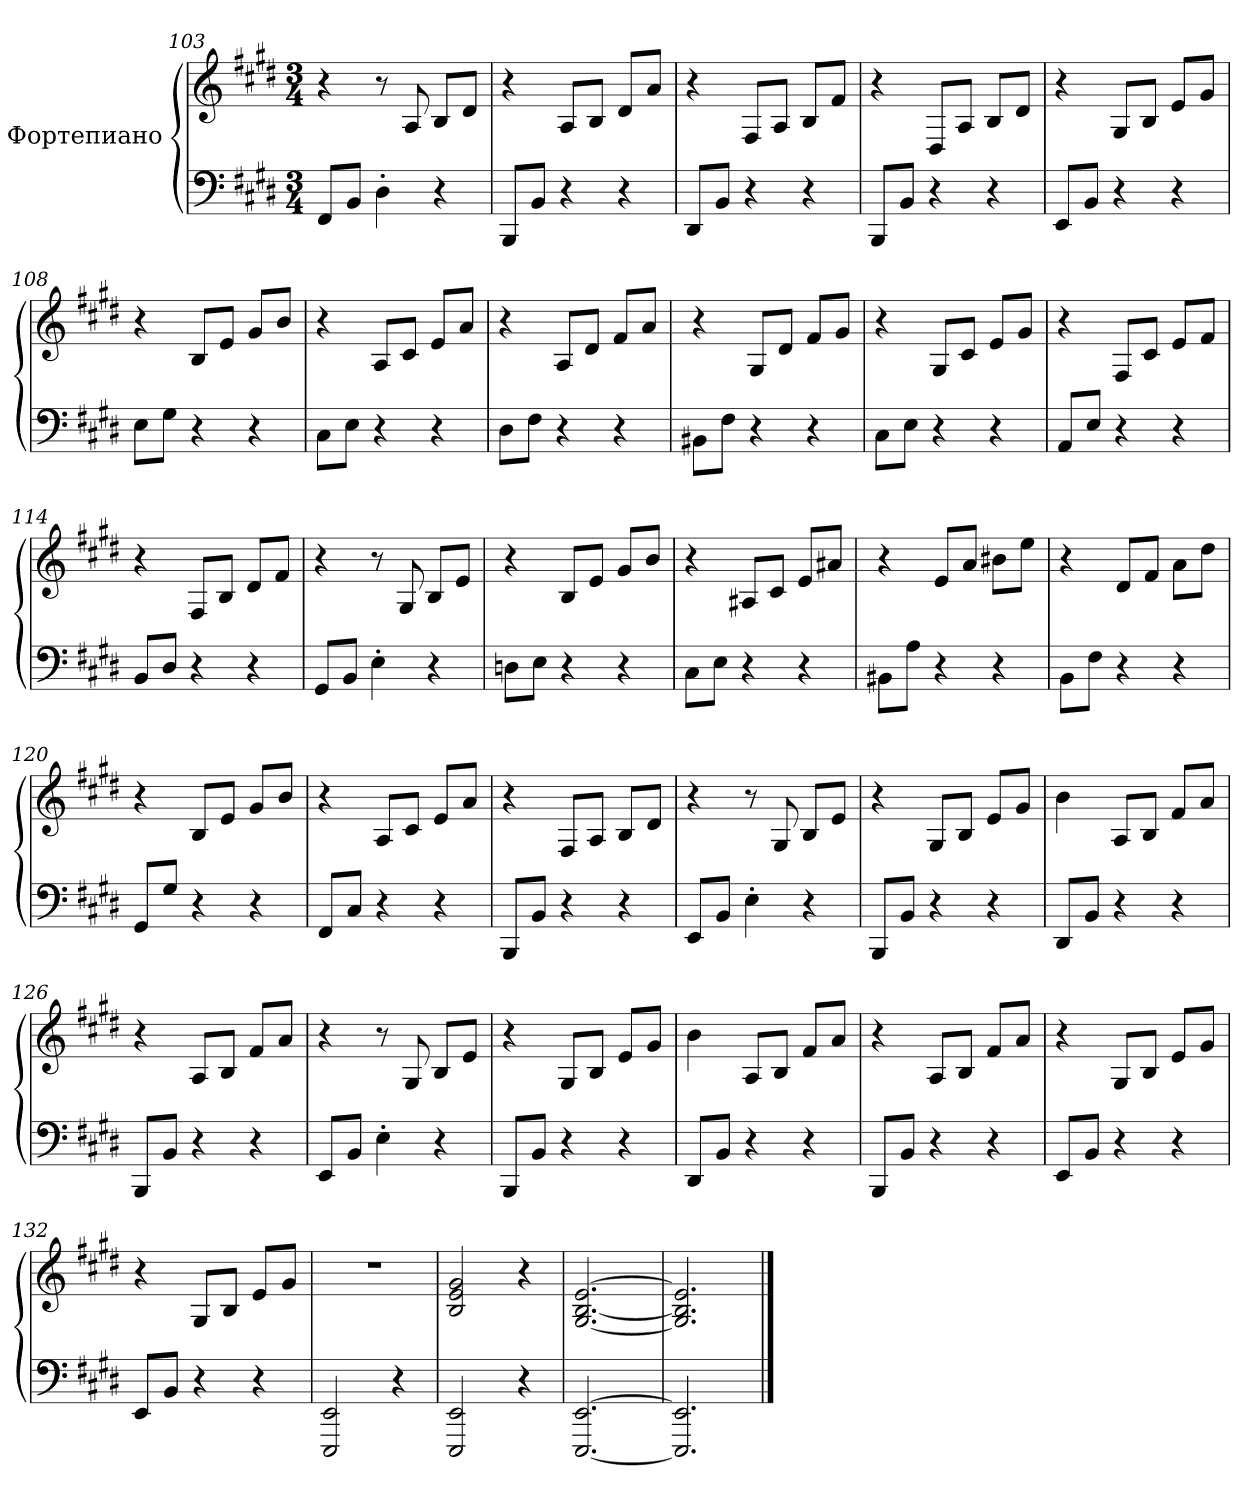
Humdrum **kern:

**kern	**kern
*part1	*part1
*staff2	*staff1
*I"Фортепиано	*
*clefF4	*clefG2
*k[f#c#g#d#]	*k[f#c#g#d#]
*M3/4	*M3/4
=103	=103
8FF#/L	4r
8BB/J	.
4D#'\	8r
.	8A/
4r	8B/L
.	8d#/J
=104	=104
8BBB/L	4r
8BB/J	.
4r	8A/L
.	8B/J
4r	8d#/L
.	8a/J
!!LO:PB:g=z
=105	=105
8DD#/L	4r
8BB/J	.
4r	8F#/L
.	8A/J
4r	8B/L
.	8f#/J
=106	=106
8BBB/L	4r
8BB/J	.
4r	8D#/L
.	8A/J
4r	8B/L
.	8d#/J
=107	=107
8EE/L	4r
8BB/J	.
4r	8G#/L
.	8B/J
4r	8e/L
.	8g#/J
=108	=108
8E\L	4r
8G#\J	.
4r	8B/L
.	8e/J
4r	8g#/L
.	8b/J
=109	=109
8C#\L	4r
8E\J	.
4r	8A/L
.	8c#/J
4r	8e/L
.	8a/J
=110	=110
8D#\L	4r
8F#\J	.
4r	8A/L
.	8d#/J
4r	8f#/L
.	8a/J
!!LO:LB:g=z
=111	=111
8BB#X\L	4r
8F#\J	.
4r	8G#/L
.	8d#/J
4r	8f#/L
.	8g#/J
=112	=112
8C#\L	4r
8E\J	.
4r	8G#/L
.	8c#/J
4r	8e/L
.	8g#/J
=113	=113
8AA/L	4r
8E/J	.
4r	8F#/L
.	8c#/J
4r	8e/L
.	8f#/J
=114	=114
8BB/L	4r
8D#/J	.
4r	8F#/L
.	8B/J
4r	8d#/L
.	8f#/J
=115	=115
8GG#/L	4r
8BB/J	.
4E'\	8r
.	8G#/
4r	8B/L
.	8e/J
=116	=116
8Dn\L	4r
8E\J	.
4r	8B/L
.	8e/J
4r	8g#/L
.	8b/J
!!LO:LB:g=z
=117	=117
8C#\L	4r
8E\J	.
4r	8A#X/L
.	8c#/J
4r	8e/L
.	8a#X/J
=118	=118
8BB#X\L	4r
8A\J	.
4r	8e/L
.	8a/J
4r	8b#X\L
.	8ee\J
=119	=119
8BB\L	4r
8F#\J	.
4r	8d#/L
.	8f#/J
4r	8a\L
.	8dd#\J
=120	=120
8GG#/L	4r
8G#/J	.
4r	8B/L
.	8e/J
4r	8g#/L
.	8b/J
=121	=121
8FF#/L	4r
8C#/J	.
4r	8A/L
.	8c#/J
4r	8e/L
.	8a/J
=122	=122
8BBB/L	4r
8BB/J	.
4r	8F#/L
.	8A/J
4r	8B/L
.	8d#/J
!!LO:LB:g=z
=123	=123
8EE/L	4r
8BB/J	.
4E'\	8r
.	8G#/
4r	8B/L
.	8e/J
=124	=124
8BBB/L	4r
8BB/J	.
4r	8G#/L
.	8B/J
4r	8e/L
.	8g#/J
=125	=125
8DD#/L	4b\
8BB/J	.
4r	8A/L
.	8B/J
4r	8f#/L
.	8a/J
=126	=126
8BBB/L	4r
8BB/J	.
4r	8A/L
.	8B/J
4r	8f#/L
.	8a/J
=127	=127
8EE/L	4r
8BB/J	.
4E'\	8r
.	8G#/
4r	8B/L
.	8e/J
=128	=128
8BBB/L	4r
8BB/J	.
4r	8G#/L
.	8B/J
4r	8e/L
.	8g#/J
!!LO:LB:g=z
=129	=129
8DD#/L	4b\
8BB/J	.
4r	8A/L
.	8B/J
4r	8f#/L
.	8a/J
=130	=130
8BBB/L	4r
8BB/J	.
4r	8A/L
.	8B/J
4r	8f#/L
.	8a/J
=131	=131
8EE/L	4r
8BB/J	.
4r	8G#/L
.	8B/J
4r	8e/L
.	8g#/J
=132	=132
8EE/L	4r
8BB/J	.
4r	8G#/L
.	8B/J
4r	8e/L
.	8g#/J
=133	=133
2EEE/ 2EE/	2.r
4r	.
=134	=134
2EEE/ 2EE/	2B/ 2e/ 2g#/
4r	4r
=135	=135
[2.EEE/ [2.EE/	[2.G#/ [2.B/ [2.e/
=136	=136
2.EEE/] 2.EE/]	2.G#/] 2.B/] 2.e/]
==	==
*-	*-
